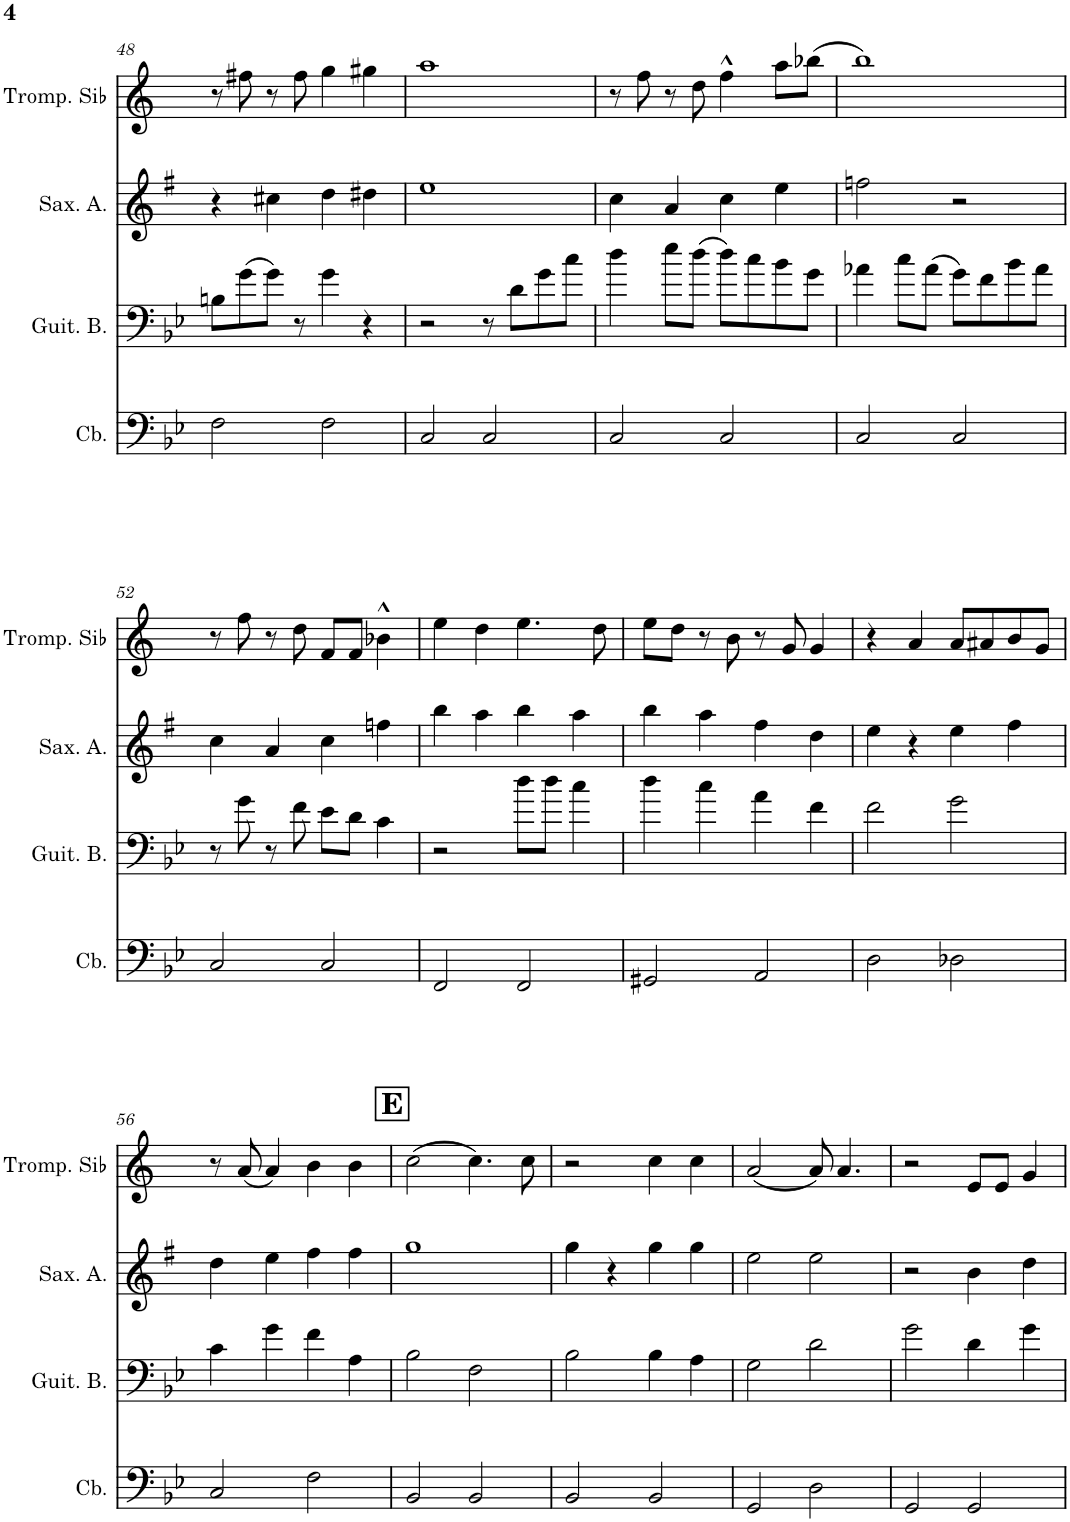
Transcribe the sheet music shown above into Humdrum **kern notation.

**kern	**kern	**kern	**kern
*part4	*part3	*part2	*part1
*staff4	*staff3	*staff2	*staff1
*I"Contrebasse	*I"Guitare basse	*I"Saxophone Alto	*I"Trompette en Sib
*I'Cb.	*I'Guit. B.	*I'Sax. A.	*I'Tromp. Sib
!!LO:PB:g=z
*clefF4	*clefF4	*clefG2	*clefG2
*Trd7c12	*Trd7c12	*Trd5c9	*Trd1c2
*k[b-e-]	*k[b-e-]	*k[f#]	*k[]
*M4/4	*M4/4	*M4/4	*M4/4
=48	=48	=48	=48
2F\	8Bn\L	4r	8r
.	(8g\	.	8ff#X\
.	8g\J)	4cc#X\	8r
.	8r	.	8ff#\
2F\	4g\	4dd\	4gg\
.	4r	4dd#X\	4gg#X\
=49	=49	=49	=49
2C/	2r	1ee	1aa
2C/	8r	.	.
.	8d\L	.	.
.	8g\	.	.
.	8cc\J	.	.
=50	=50	=50	=50
2C/	4dd\	4cc\	8r
.	.	.	8ff\
.	8ee-\L	4a/	8r
.	(8dd\J	.	8dd\
2C/	8dd\L)	4cc\	4ff^^\
.	8cc\	.	.
.	8b-\	4ee\	8aa\L
.	8g\J	.	(8bb-X\J
=51	=51	=51	=51
2C/	4a-X\	2ffn\	1bb)
.	8cc\L	.	.
.	(8a-\J	.	.
2C/	8g\L)	2r	.
.	8f\	.	.
.	8b-\	.	.
.	8a-\J	.	.
!!LO:LB:g=z
=52	=52	=52	=52
2C/	8r	4cc\	8r
.	8g\	.	8ff\
.	8r	4a/	8r
.	8f\	.	8dd\
2C/	8e-\L	4cc\	8f/L
.	8d\J	.	8f/J
.	4c\	4ffn\	4b-X^^\
=53	=53	=53	=53
2FF/	2r	4bb\	4ee\
.	.	4aa\	4dd\
2FF/	8dd\L	4bb\	4.ee\
.	8dd\J	.	.
.	4cc\	4aa\	.
.	.	.	8dd\
=54	=54	=54	=54
2GG#X/	4dd\	4bb\	8ee\L
.	.	.	8dd\J
.	4cc\	4aa\	8r
.	.	.	8b\
2AA/	4a\	4ff#\	8r
.	.	.	8g/
.	4f\	4dd\	4g/
=55	=55	=55	=55
2D\	2f\	4ee\	4r
.	.	4r	4a/
2D-X\	2g\	4ee\	8a/L
.	.	.	8a#X/
.	.	4ff#\	8b/
.	.	.	8g/J
!!LO:LB:g=z
=56	=56	=56	=56
2C/	4c\	4dd\	8r
.	.	.	(8a/
.	4g\	4ee\	4a/)
2F\	4f\	4ff#\	4b\
.	4A\	4ff#\	4b\
!!LO:REH:place=s1:a:B:cj:fs=14:t=E
=57	=57	=57	=57
2BB-/	2B-\	1gg	(2cc\
2BB-/	2F\	.	4.cc\)
.	.	.	8cc\
=58	=58	=58	=58
2BB-/	2B-\	4gg\	2r
.	.	4r	.
2BB-/	4B-\	4gg\	4cc\
.	4A\	4gg\	4cc\
=59	=59	=59	=59
2GG/	2G\	2ee\	(2a/
2D\	2d\	2ee\	8a/)
.	.	.	4.a/
=60	=60	=60	=60
2GG/	2g\	2r	2r
2GG/	4d\	4b\	8e/L
.	.	.	8e/J
.	4g\	4dd\	4g/
=	=	=	=
*-	*-	*-	*-
